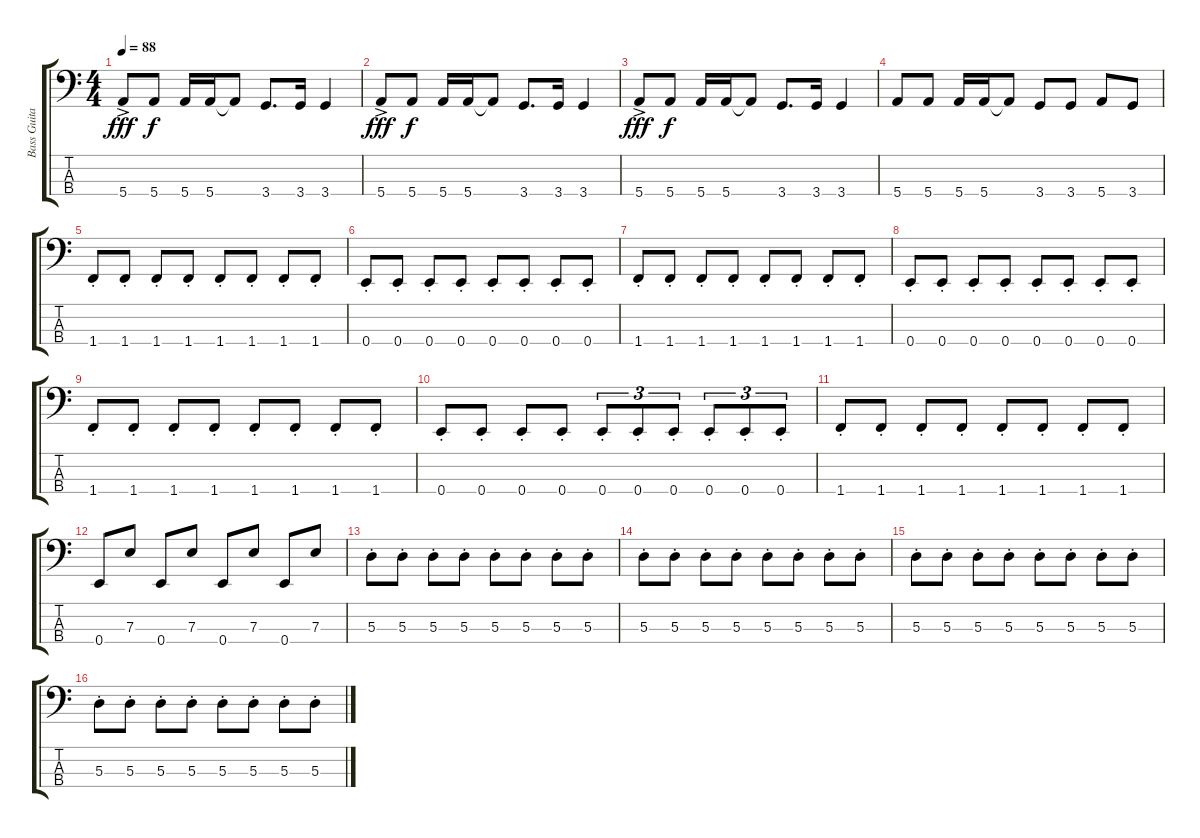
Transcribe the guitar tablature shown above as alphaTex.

\track ("Bass Guitar " "Bass Guita") {instrument electricbassfinger}
\staff {score tabs}
\tuning (G2 D2 A1 E1) {hide}
\ts (4 4)
\tempo 88
\clef f4
\ks c
5.4{ac}.8{dy fff} 5.4.8{dy f} 5.4.16 5.4.16 5.4{t}.8 3.4.8{d} 3.4.16 3.4.4 |
5.4{ac}.8{dy fff} 5.4.8{dy f} 5.4.16 5.4.16 5.4{t}.8 3.4.8{d} 3.4.16 3.4.4 |
5.4{ac}.8{dy fff} 5.4.8{dy f} 5.4.16 5.4.16 5.4{t}.8 3.4.8{d} 3.4.16 3.4.4 |
5.4.8 5.4.8 5.4.16 5.4.16 5.4{t}.8 3.4.8 3.4.8 5.4.8 3.4.8 |
1.4{st}.8 1.4{st}.8 1.4{st}.8 1.4{st}.8 1.4{st}.8 1.4{st}.8 1.4{st}.8 1.4{st}.8 |
0.4{st}.8 0.4{st}.8 0.4{st}.8 0.4{st}.8 0.4{st}.8 0.4{st}.8 0.4{st}.8 0.4{st}.8 |
1.4{st}.8 1.4{st}.8 1.4{st}.8 1.4{st}.8 1.4{st}.8 1.4{st}.8 1.4{st}.8 1.4{st}.8 |
0.4{st}.8 0.4{st}.8 0.4{st}.8 0.4{st}.8 0.4{st}.8 0.4{st}.8 0.4{st}.8 0.4{st}.8 |
1.4{st}.8 1.4{st}.8 1.4{st}.8 1.4{st}.8 1.4{st}.8 1.4{st}.8 1.4{st}.8 1.4{st}.8 |
0.4{st}.8 0.4{st}.8 0.4{st}.8 0.4{st}.8 0.4{st}.8{tu (3 2)} 0.4{st}.8{tu (3 2)} 0.4{st}.8{tu (3 2)} 0.4{st}.8{tu (3 2)} 0.4{st}.8{tu (3 2)} 0.4{st}.8{tu (3 2)} |
1.4{st}.8 1.4{st}.8 1.4{st}.8 1.4{st}.8 1.4{st}.8 1.4{st}.8 1.4{st}.8 1.4{st}.8 |
0.4.8 7.3.8 0.4.8 7.3.8 0.4.8 7.3.8 0.4.8 7.3.8 |
5.3{st}.8 5.3{st}.8 5.3{st}.8 5.3{st}.8 5.3{st}.8 5.3{st}.8 5.3{st}.8 5.3{st}.8 |
5.3{st}.8 5.3{st}.8 5.3{st}.8 5.3{st}.8 5.3{st}.8 5.3{st}.8 5.3{st}.8 5.3{st}.8 |
5.3{st}.8 5.3{st}.8 5.3{st}.8 5.3{st}.8 5.3{st}.8 5.3{st}.8 5.3{st}.8 5.3{st}.8 |
5.3{st}.8 5.3{st}.8 5.3{st}.8 5.3{st}.8 5.3{st}.8 5.3{st}.8 5.3{st}.8 5.3{st}.8
